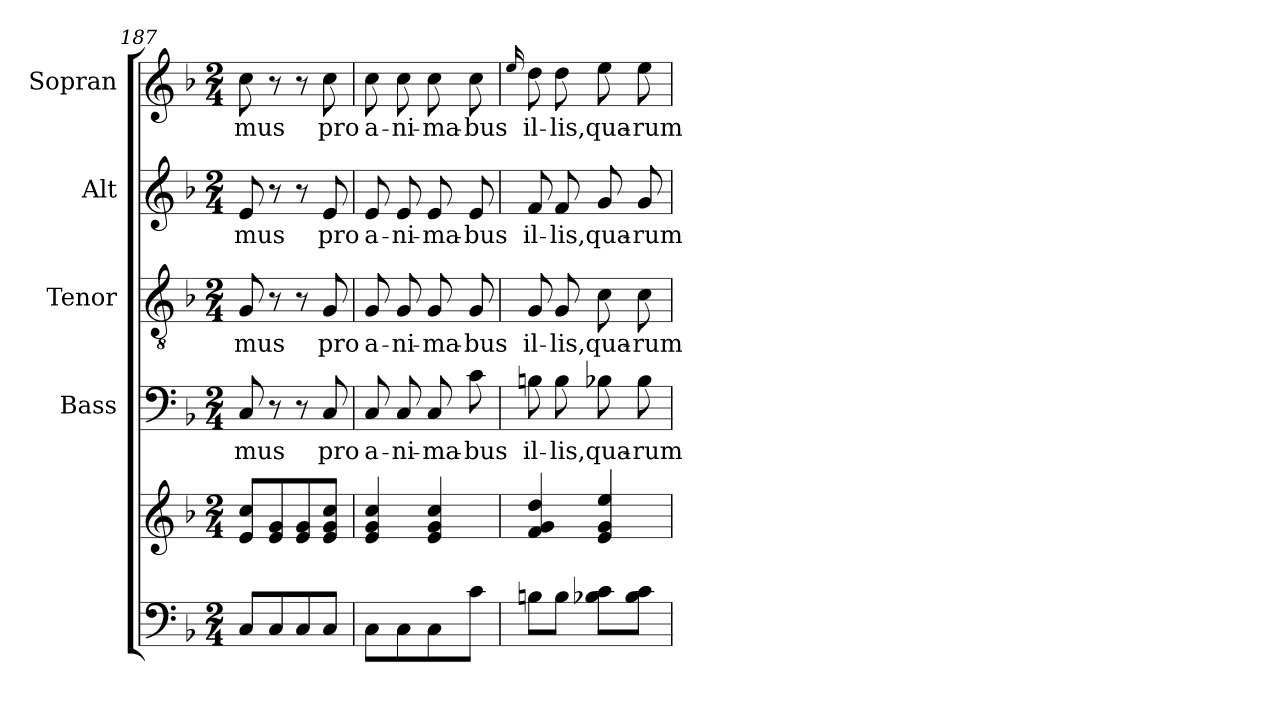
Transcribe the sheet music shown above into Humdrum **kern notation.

**kern	**kern	**kern	**text	**kern	**text	**kern	**text	**kern	**text
*part5	*part5	*part4	*part4	*part3	*part3	*part2	*part2	*part1	*part1
*staff6	*staff5	*staff4	*staff4	*staff3	*staff3	*staff2	*staff2	*staff1	*staff1
*	*	*I"Bass	*	*I"Tenor	*	*I"Alt	*	*I"Sopran	*
*	*	*I'B.	*	*I'T.	*	*I'A.	*	*I'S.	*
*clefF4	*clefG2	*clefF4	*	*clefGv2	*	*clefG2	*	*clefG2	*
*k[b-]	*k[b-]	*k[b-]	*	*k[b-]	*	*k[b-]	*	*k[b-]	*
*F:	*F:	*F:	*	*F:	*	*F:	*	*F:	*
*M2/4	*M2/4	*M2/4	*	*M2/4	*	*M2/4	*	*M2/4	*
=187	=187	=187	=187	=187	=187	=187	=187	=187	=187
!	!	!	!LO:LY:b	!	!LO:LY:b	!	!LO:LY:b	!	!LO:LY:b
8C/L	8e/ 8cc/L	8C/	-mus	8G/	-mus	8e/	-mus	8cc\	-mus
8C/	8e/ 8g/	8r	.	8r	.	8r	.	8r	.
8C/	8e/ 8g/	8r	.	8r	.	8r	.	8r	.
!	!	!	!LO:LY:b	!	!LO:LY:b	!	!LO:LY:b	!	!LO:LY:b
8C/J	8e/ 8g/ 8cc/J	8C/	pro	8G/	pro	8e/	pro	8cc\	pro
=188	=188	=188	=188	=188	=188	=188	=188	=188	=188
!	!	!	!LO:LY:b	!	!LO:LY:b	!	!LO:LY:b	!	!LO:LY:b
8C\L	4e/ 4g/ 4cc/	8C/	a-	8G/	a-	8e/	a-	8cc\	a-
!	!	!	!LO:LY:b	!	!LO:LY:b	!	!LO:LY:b	!	!LO:LY:b
8C\	.	8C/	-ni-	8G/	-ni-	8e/	-ni-	8cc\	-ni-
!	!	!	!LO:LY:b	!	!LO:LY:b	!	!LO:LY:b	!	!LO:LY:b
8C\	4e/ 4g/ 4cc/	8C/	-ma-	8G/	-ma-	8e/	-ma-	8cc\	-ma-
!	!	!	!LO:LY:b	!	!LO:LY:b	!	!LO:LY:b	!	!LO:LY:b
8c\J	.	8c\	-bus	8G/	-bus	8e/	-bus	8cc\	-bus
=189	=189	=189	=189	=189	=189	=189	=189	=189	=189
.	.	.	.	.	.	.	.	16qqee/	.
!	!	!	!LO:LY:b	!	!LO:LY:b	!	!LO:LY:b	!	!LO:LY:b
8Bn\L	4f/ 4g/ 4dd/	8Bn\	il-	8G/	il-	8f/	il-	8dd\	il-
!	!	!	!LO:LY:b	!	!LO:LY:b	!	!LO:LY:b	!	!LO:LY:b
8B\J	.	8B\	-lis,	8G/	-lis,	8f/	-lis,	8dd\	-lis,
!	!	!	!LO:LY:b	!	!LO:LY:b	!	!LO:LY:b	!	!LO:LY:b
8B-X\ 8c\L	4e/ 4g/ 4ee/	8B-X\	qua-	8c\	qua-	8g/	qua-	8ee\	qua-
!	!	!	!LO:LY:b	!	!LO:LY:b	!	!LO:LY:b	!	!LO:LY:b
8B-\ 8c\J	.	8B-\	-rum	8c\	-rum	8g/	-rum	8ee\	-rum
=	=	=	=	=	=	=	=	=	=
*-	*-	*-	*-	*-	*-	*-	*-	*-	*-
